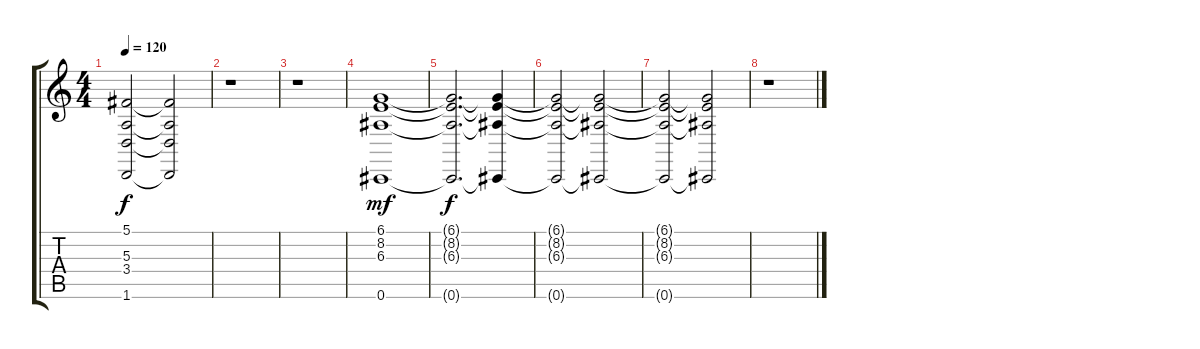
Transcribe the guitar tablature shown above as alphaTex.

\track "" {instrument synthstrings2}
\staff {score tabs}
\tuning (Db4 Ab3 E3 B2 Gb2 Db2) {hide}
\ts (4 4)
\tempo 120
\clef g2
\ks c
(5.1{t} 5.3{t} 3.4{t} 1.6{t}).2{dy f} (5.1{t} 5.3{t} 3.4{t} 1.6{t}).2{volume 0} |
r.1 |
r.1 |
(6.1 8.2 6.3 0.6).1{dy mf volume 6} |
(6.1{t} 8.2{t} 6.3{t} 0.6{t}).2{d dy f} (6.1{t} 8.2{t} 6.3{t} 0.6{t}).4{volume 2} |
(6.1{t} 8.2{t} 6.3{t} 0.6{t}).2 (6.1{t} 8.2{t} 6.3{t} 0.6{t}).2 |
(6.1{t} 8.2{t} 6.3{t} 0.6{t}).2 (6.1{t} 8.2{t} 6.3{t} 0.6{t}).2{volume 0} |
r.1
